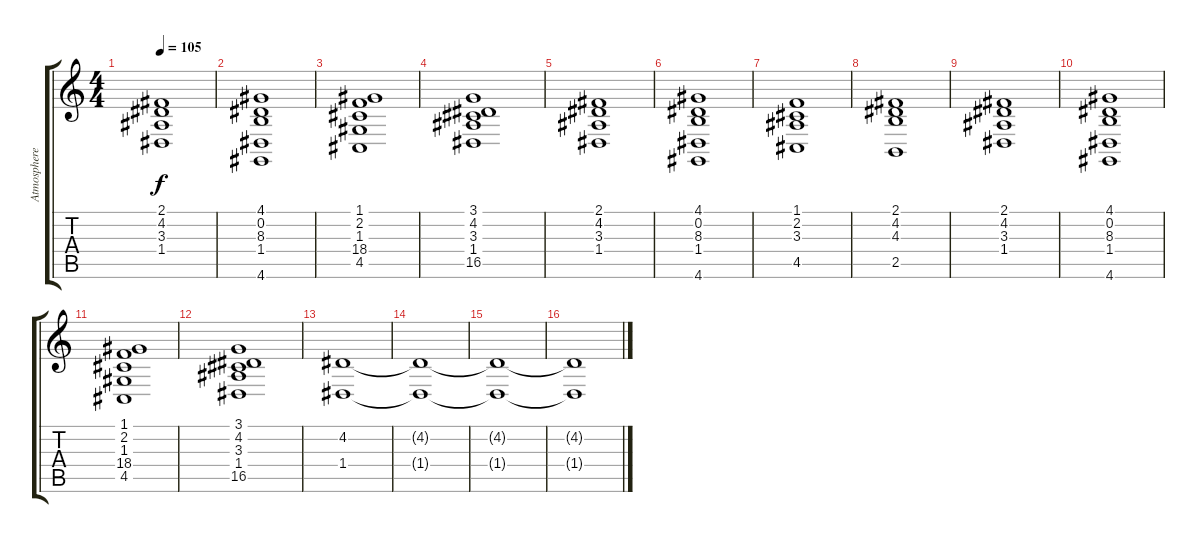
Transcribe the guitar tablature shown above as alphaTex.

\track ("Atmosphere" "Atmosphere") {instrument pad2warm}
\staff {score tabs}
\tuning (E4 B3 G3 D3 A2 E2) {hide}
\ts (4 4)
\tempo 105
\clef g2
\ks c
(2.1 4.2 3.3 1.4).1{dy f} |
(4.1 0.2 8.3 1.4 4.6).1 |
(1.1 2.2 1.3 18.4 4.5).1 |
(3.1 4.2 3.3 1.4 16.5).1 |
(2.1 4.2 3.3 1.4).1 |
(4.1 0.2 8.3 1.4 4.6).1 |
(1.1 2.2 3.3 4.5).1 |
(2.1 4.2 4.3 2.5).1 |
(2.1 4.2 3.3 1.4).1 |
(4.1 0.2 8.3 1.4 4.6).1 |
(1.1 2.2 1.3 18.4 4.5).1 |
(3.1 4.2 3.3 1.4 16.5).1 |
(4.2 1.4).1 |
(4.2{t} 1.4{t}).1 |
(4.2{t} 1.4{t}).1 |
(4.2{t} 1.4{t}).1
